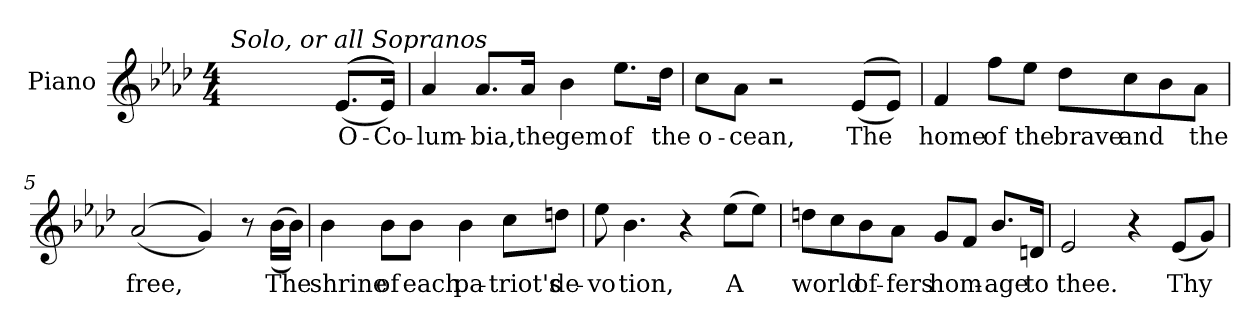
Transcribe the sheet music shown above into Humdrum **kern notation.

**kern	**text
*part1	*part1
*staff1	*staff1
*I"Piano	*
*I'Pno.	*
!!LO:PB:g=z
*clefG2	*
*k[b-e-a-d-]	*
*A-:	*
*M4/4	*
=1	=1
!LO:TX:a:i:t=Solo, or all Sopranos	!
2.ryy	.
!	!LO:LY:b:color=#000000
(((8.e-i/L	O-
!	!LO:LY:b:color=#000000
16e-i/Jk)))	-Co-
=2	=2
!	!LO:LY:b:color=#000000
4a-i/	-lum-
!	!LO:LY:b:color=#000000
8.a-i/L	-bia,
!	!LO:LY:b:color=#000000
16a-i/Jk	the
!	!LO:LY:b:color=#000000
4b-i\	gem
!	!LO:LY:b:color=#000000
8.ee-i\L	of
!	!LO:LY:b:color=#000000
16dd-i\Jk	the
=3	=3
!	!LO:LY:b:color=#000000
8cci\L	o-
!	!LO:LY:b:color=#000000
8a-i\J	-cean,
2r	.
!	!LO:LY:b:color=#000000
((8e-i/L	The
8e-i/J))	.
=4	=4
!	!LO:LY:b:color=#000000
4fi/	home
!	!LO:LY:b:color=#000000
8ffi\L	of
!	!LO:LY:b:color=#000000
8ee-i\J	the
!	!LO:LY:b:color=#000000
8dd-i\L	brave
!	!LO:LY:b:color=#000000
8cci\	and
8b-i\	.
!	!LO:LY:b:color=#000000
8a-i\J	the
=5	=5
!	!LO:LY:b:color=#000000
((2a-i/	free,
4gi/))	.
8r	.
!	!LO:LY:b:color=#000000
((16b-i\LL	The
16b-i\JJ))	.
!!LO:LB:g=z
=6	=6
!	!LO:LY:b:color=#000000
4b-i\	shrine
!	!LO:LY:b:color=#000000
8b-i\L	of
!	!LO:LY:b:color=#000000
8b-i\J	each
!	!LO:LY:b:color=#000000
4b-i\	pa-
!	!LO:LY:b:color=#000000
8cci\L	-triot's
!	!LO:LY:b:color=#000000
8ddni\J	de-
=7	=7
!	!LO:LY:b:color=#000000
8ee-i\	-vo
!	!LO:LY:b:color=#000000
4.b-i\	tion,
4r	.
!	!LO:LY:b:color=#000000
(8ee-i\L	A
8ee-i\J)	.
=8	=8
!	!LO:LY:b:color=#000000
8ddni\L	world
8cci\	.
!	!LO:LY:b:color=#000000
8b-i\	of-
!	!LO:LY:b:color=#000000
8a-i\J	-fers
!	!LO:LY:b:color=#000000
8gi/L	hom-
8fi/J	.
!	!LO:LY:b:color=#000000
8.b-i/L	-age
!	!LO:LY:b:color=#000000
16dni/Jk	to
=9	=9
!	!LO:LY:b:color=#000000
*^	*
2e-i/	2.ryy	thee.
4r	.	.
!	!	!LO:LY:b:color=#000000
(8e-i/L	4ryy	Thy
8gi/J)	.	.
*v	*v	*
=	=
*-	*-
